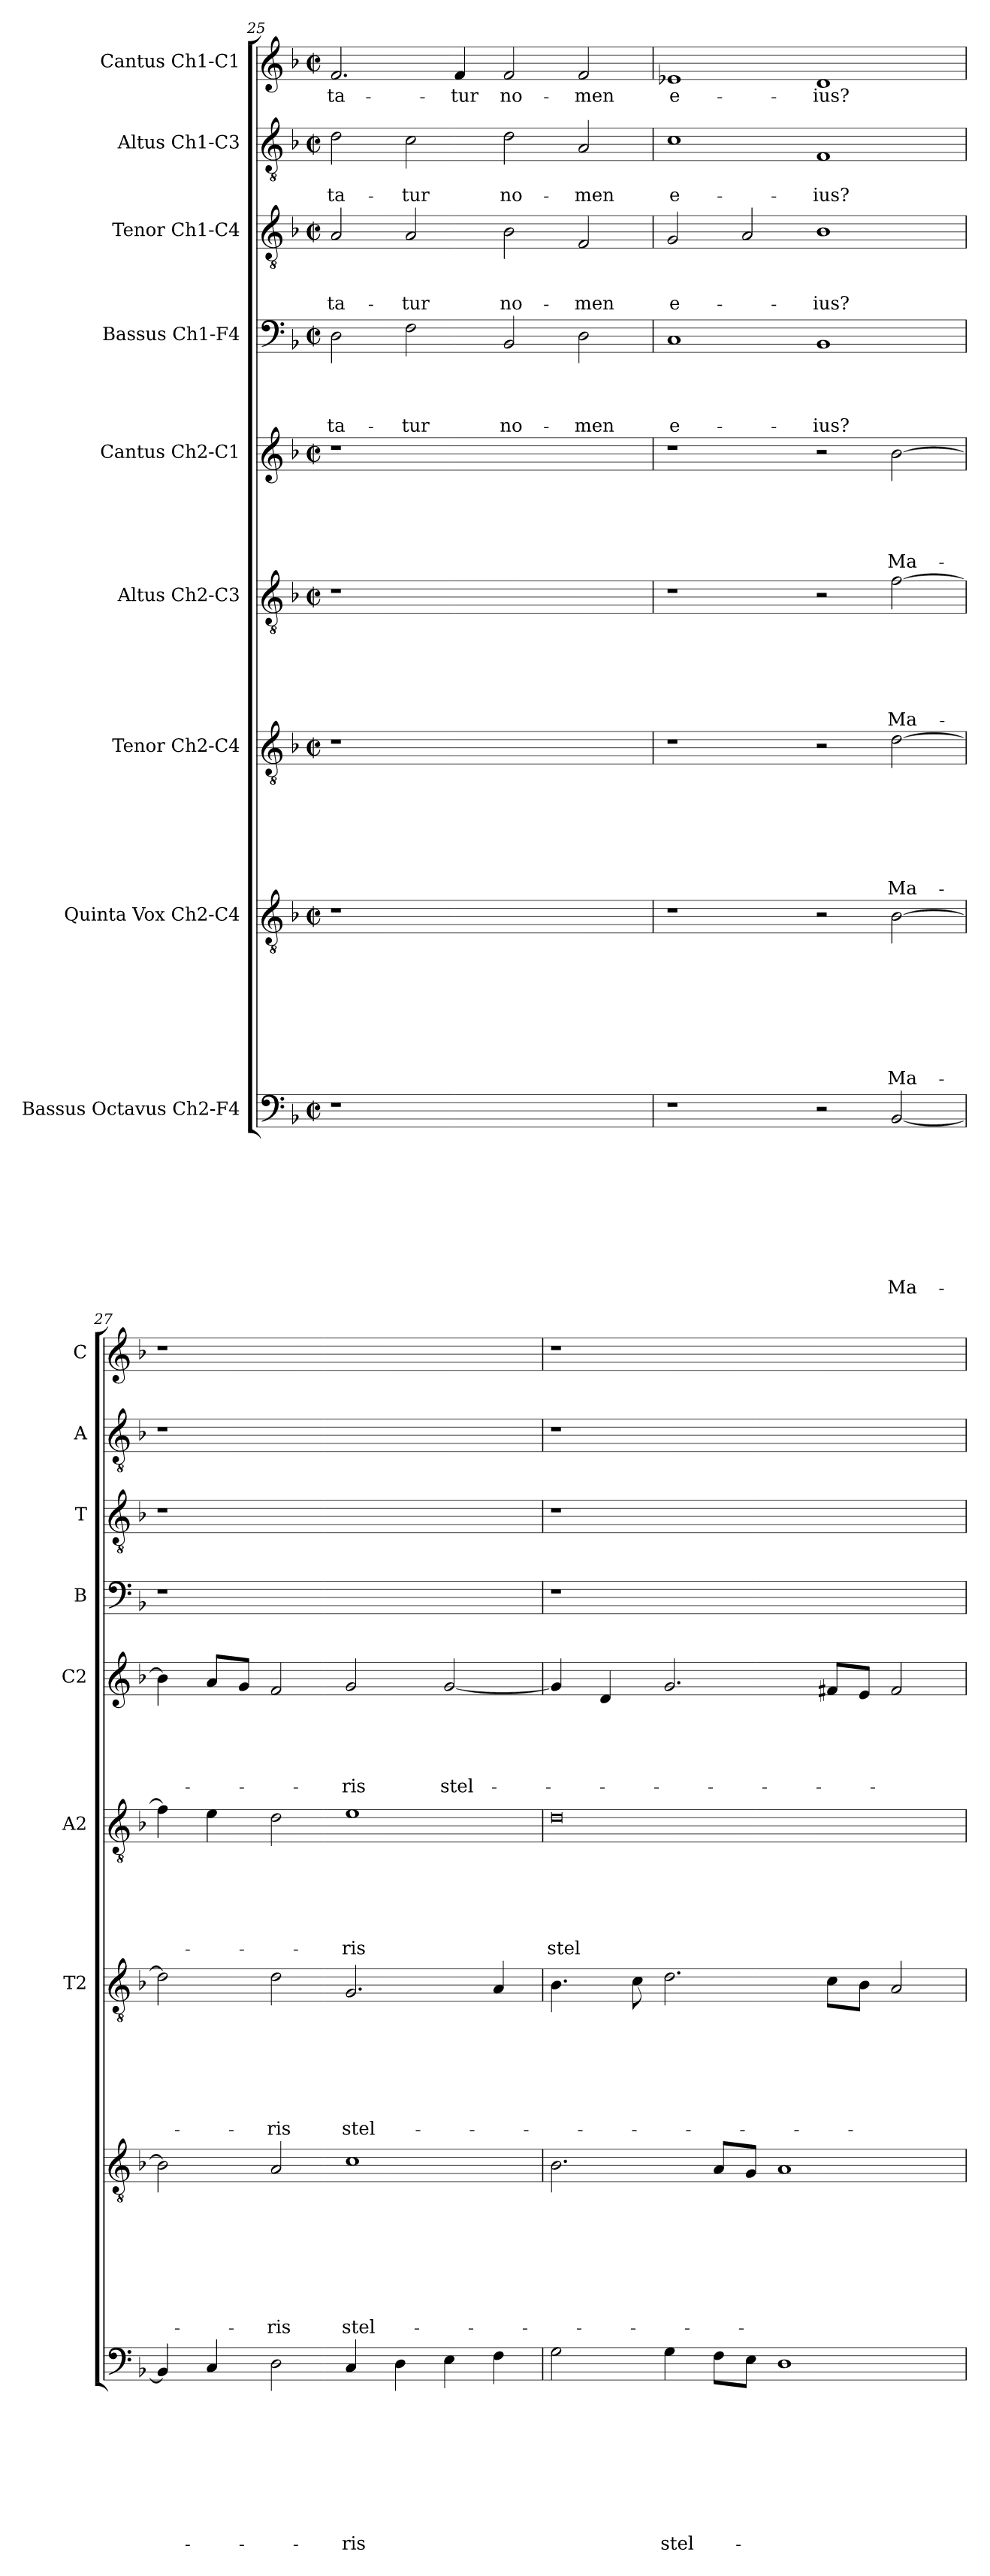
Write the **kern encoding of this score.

**kern	**text	**text	**text	**text	**text	**text	**text	**text	**text	**kern	**text	**text	**text	**text	**text	**text	**text	**text	**kern	**text	**text	**text	**text	**text	**text	**text	**kern	**text	**text	**text	**text	**text	**text	**kern	**text	**text	**text	**text	**text	**kern	**text	**text	**text	**text	**kern	**text	**text	**text	**kern	**text	**text	**kern	**text
*part9	*part9	*part9	*part9	*part9	*part9	*part9	*part9	*part9	*part9	*part8	*part8	*part8	*part8	*part8	*part8	*part8	*part8	*part8	*part7	*part7	*part7	*part7	*part7	*part7	*part7	*part7	*part6	*part6	*part6	*part6	*part6	*part6	*part6	*part5	*part5	*part5	*part5	*part5	*part5	*part4	*part4	*part4	*part4	*part4	*part3	*part3	*part3	*part3	*part2	*part2	*part2	*part1	*part1
*staff9	*staff9	*staff9	*staff9	*staff9	*staff9	*staff9	*staff9	*staff9	*staff9	*staff8	*staff8	*staff8	*staff8	*staff8	*staff8	*staff8	*staff8	*staff8	*staff7	*staff7	*staff7	*staff7	*staff7	*staff7	*staff7	*staff7	*staff6	*staff6	*staff6	*staff6	*staff6	*staff6	*staff6	*staff5	*staff5	*staff5	*staff5	*staff5	*staff5	*staff4	*staff4	*staff4	*staff4	*staff4	*staff3	*staff3	*staff3	*staff3	*staff2	*staff2	*staff2	*staff1	*staff1
*I"Bassus Octavus Ch2-F4	*	*	*	*	*	*	*	*	*	*I"Quinta Vox Ch2-C4	*	*	*	*	*	*	*	*	*I"Tenor Ch2-C4	*	*	*	*	*	*	*	*I"Altus Ch2-C3	*	*	*	*	*	*	*I"Cantus Ch2-C1	*	*	*	*	*	*I"Bassus Ch1-F4	*	*	*	*	*I"Tenor Ch1-C4	*	*	*	*I"Altus Ch1-C3	*	*	*I"Cantus Ch1-C1	*
*	*	*	*	*	*	*	*	*	*	*	*	*	*	*	*	*	*	*	*I'T2	*	*	*	*	*	*	*	*I'A2	*	*	*	*	*	*	*I'C2	*	*	*	*	*	*I'B	*	*	*	*	*I'T	*	*	*	*I'A	*	*	*I'C	*
*clefF4	*	*	*	*	*	*	*	*	*	*clefGv2	*	*	*	*	*	*	*	*	*clefGv2	*	*	*	*	*	*	*	*clefGv2	*	*	*	*	*	*	*clefG2	*	*	*	*	*	*clefF4	*	*	*	*	*clefGv2	*	*	*	*clefGv2	*	*	*clefG2	*
*k[b-]	*	*	*	*	*	*	*	*	*	*k[b-]	*	*	*	*	*	*	*	*	*k[b-]	*	*	*	*	*	*	*	*k[b-]	*	*	*	*	*	*	*k[b-]	*	*	*	*	*	*k[b-]	*	*	*	*	*k[b-]	*	*	*	*k[b-]	*	*	*k[b-]	*
*F:	*	*	*	*	*	*	*	*	*	*F:	*	*	*	*	*	*	*	*	*F:	*	*	*	*	*	*	*	*F:	*	*	*	*	*	*	*F:	*	*	*	*	*	*F:	*	*	*	*	*F:	*	*	*	*F:	*	*	*F:	*
*M2/2	*	*	*	*	*	*	*	*	*	*M2/2	*	*	*	*	*	*	*	*	*M2/2	*	*	*	*	*	*	*	*M2/2	*	*	*	*	*	*	*M2/2	*	*	*	*	*	*M2/2	*	*	*	*	*M2/2	*	*	*	*M2/2	*	*	*M2/2	*
*met(c|)	*	*	*	*	*	*	*	*	*	*met(c|)	*	*	*	*	*	*	*	*	*met(c|)	*	*	*	*	*	*	*	*met(c|)	*	*	*	*	*	*	*met(c|)	*	*	*	*	*	*met(c|)	*	*	*	*	*met(c|)	*	*	*	*met(c|)	*	*	*met(c|)	*
=25	=25	=25	=25	=25	=25	=25	=25	=25	=25	=25	=25	=25	=25	=25	=25	=25	=25	=25	=25	=25	=25	=25	=25	=25	=25	=25	=25	=25	=25	=25	=25	=25	=25	=25	=25	=25	=25	=25	=25	=25	=25	=25	=25	=25	=25	=25	=25	=25	=25	=25	=25	=25	=25
!	!	!	!	!	!	!	!	!	!	!	!	!	!	!	!	!	!	!	!	!	!	!	!	!	!	!	!	!	!	!	!	!	!	!	!	!	!	!	!	!	!	!	!	!LO:LY:b	!	!	!	!LO:LY:b	!	!	!LO:LY:b	!	!LO:LY:b
1r	.	.	.	.	.	.	.	.	.	1r	.	.	.	.	.	.	.	.	1r	.	.	.	.	.	.	.	1r	.	.	.	.	.	.	1r	.	.	.	.	.	2D\	.	.	.	-ta-	2A/	.	.	-ta-	2d\	.	-ta-	2.f/	-ta-
!	!	!	!	!	!	!	!	!	!	!	!	!	!	!	!	!	!	!	!	!	!	!	!	!	!	!	!	!	!	!	!	!	!	!	!	!	!	!	!	!	!	!	!	!LO:LY:b	!	!	!	!LO:LY:b	!	!	!LO:LY:b	!	!
.	.	.	.	.	.	.	.	.	.	.	.	.	.	.	.	.	.	.	.	.	.	.	.	.	.	.	.	.	.	.	.	.	.	.	.	.	.	.	.	2F\	.	.	.	-tur	2A/	.	.	-tur	2c\	.	-tur	.	.
!	!	!	!	!	!	!	!	!	!	!	!	!	!	!	!	!	!	!	!	!	!	!	!	!	!	!	!	!	!	!	!	!	!	!	!	!	!	!	!	!	!	!	!	!	!	!	!	!	!	!	!	!	!LO:LY:b
.	.	.	.	.	.	.	.	.	.	.	.	.	.	.	.	.	.	.	.	.	.	.	.	.	.	.	.	.	.	.	.	.	.	.	.	.	.	.	.	.	.	.	.	.	.	.	.	.	.	.	.	4f/	-tur
!	!	!	!	!	!	!	!	!	!	!	!	!	!	!	!	!	!	!	!	!	!	!	!	!	!	!	!	!	!	!	!	!	!	!	!	!	!	!	!	!	!	!	!	!LO:LY:b	!	!	!	!LO:LY:b	!	!	!LO:LY:b	!	!LO:LY:b
1ryy	.	.	.	.	.	.	.	.	.	1ryy	.	.	.	.	.	.	.	.	1ryy	.	.	.	.	.	.	.	1ryy	.	.	.	.	.	.	1ryy	.	.	.	.	.	2BB-/	.	.	.	no-	2B-\	.	.	no-	2d\	.	no-	2f/	no-
!	!	!	!	!	!	!	!	!	!	!	!	!	!	!	!	!	!	!	!	!	!	!	!	!	!	!	!	!	!	!	!	!	!	!	!	!	!	!	!	!	!	!	!	!LO:LY:b	!	!	!	!LO:LY:b	!	!	!LO:LY:b	!	!LO:LY:b
.	.	.	.	.	.	.	.	.	.	.	.	.	.	.	.	.	.	.	.	.	.	.	.	.	.	.	.	.	.	.	.	.	.	.	.	.	.	.	.	2D\	.	.	.	-men	2F/	.	.	-men	2A/	.	-men	2f/	-men
!!LO:LB:g=z
=26	=26	=26	=26	=26	=26	=26	=26	=26	=26	=26	=26	=26	=26	=26	=26	=26	=26	=26	=26	=26	=26	=26	=26	=26	=26	=26	=26	=26	=26	=26	=26	=26	=26	=26	=26	=26	=26	=26	=26	=26	=26	=26	=26	=26	=26	=26	=26	=26	=26	=26	=26	=26	=26
!	!	!	!	!	!	!	!	!	!	!	!	!	!	!	!	!	!	!	!	!	!	!	!	!	!	!	!	!	!	!	!	!	!	!	!	!	!	!	!	!	!	!	!	!LO:LY:b	!	!	!	!LO:LY:b	!	!	!LO:LY:b	!	!LO:LY:b
1r	.	.	.	.	.	.	.	.	.	1r	.	.	.	.	.	.	.	.	1r	.	.	.	.	.	.	.	1r	.	.	.	.	.	.	1r	.	.	.	.	.	1C	.	.	.	e-	2G/	.	.	e-	1c	.	e-	1e-X	e-
.	.	.	.	.	.	.	.	.	.	.	.	.	.	.	.	.	.	.	.	.	.	.	.	.	.	.	.	.	.	.	.	.	.	.	.	.	.	.	.	.	.	.	.	.	2A/	.	.	.	.	.	.	.	.
!	!	!	!	!	!	!	!	!	!	!	!	!	!	!	!	!	!	!	!	!	!	!	!	!	!	!	!	!	!	!	!	!	!	!	!	!	!	!	!	!	!	!	!	!LO:LY:b	!	!	!	!LO:LY:b	!	!	!LO:LY:b	!	!LO:LY:b
2r	.	.	.	.	.	.	.	.	.	2r	.	.	.	.	.	.	.	.	2r	.	.	.	.	.	.	.	2r	.	.	.	.	.	.	2r	.	.	.	.	.	1BB-	.	.	.	-ius?	1B-	.	.	-ius?	1F	.	-ius?	1d	-ius?
!	!	!	!	!	!	!	!	!	!LO:LY:b	!	!	!	!	!	!	!	!	!LO:LY:b	!	!	!	!	!	!	!	!LO:LY:b	!	!	!	!	!	!	!LO:LY:b	!	!	!	!	!	!LO:LY:b	!	!	!	!	!	!	!	!	!	!	!	!	!	!
[2BB-/	.	.	.	.	.	.	.	.	Ma-	[2B-\	.	.	.	.	.	.	.	Ma-	[2d\	.	.	.	.	.	.	Ma-	[2f\	.	.	.	.	.	Ma-	[2b-\	.	.	.	.	Ma-	.	.	.	.	.	.	.	.	.	.	.	.	.	.
=27	=27	=27	=27	=27	=27	=27	=27	=27	=27	=27	=27	=27	=27	=27	=27	=27	=27	=27	=27	=27	=27	=27	=27	=27	=27	=27	=27	=27	=27	=27	=27	=27	=27	=27	=27	=27	=27	=27	=27	=27	=27	=27	=27	=27	=27	=27	=27	=27	=27	=27	=27	=27	=27
4BB-/]	.	.	.	.	.	.	.	.	.	2B-\]	.	.	.	.	.	.	.	.	2d\]	.	.	.	.	.	.	.	4f\]	.	.	.	.	.	.	4b-\]	.	.	.	.	.	1r	.	.	.	.	1r	.	.	.	1r	.	.	1r	.
4C/	.	.	.	.	.	.	.	.	.	.	.	.	.	.	.	.	.	.	.	.	.	.	.	.	.	.	4e\	.	.	.	.	.	.	8a/L	.	.	.	.	.	.	.	.	.	.	.	.	.	.	.	.	.	.	.
.	.	.	.	.	.	.	.	.	.	.	.	.	.	.	.	.	.	.	.	.	.	.	.	.	.	.	.	.	.	.	.	.	.	8g/J	.	.	.	.	.	.	.	.	.	.	.	.	.	.	.	.	.	.	.
!	!	!	!	!	!	!	!	!	!	!	!	!	!	!	!	!	!	!LO:LY:b	!	!	!	!	!	!	!	!LO:LY:b	!	!	!	!	!	!	!	!	!	!	!	!	!	!	!	!	!	!	!	!	!	!	!	!	!	!	!
2D\	.	.	.	.	.	.	.	.	.	2A/	.	.	.	.	.	.	.	-ris	2d\	.	.	.	.	.	.	-ris	2d\	.	.	.	.	.	.	2f/	.	.	.	.	.	.	.	.	.	.	.	.	.	.	.	.	.	.	.
!	!	!	!	!	!	!	!	!	!LO:LY:b	!	!	!	!	!	!	!	!	!LO:LY:b	!	!	!	!	!	!	!	!LO:LY:b	!	!	!	!	!	!	!LO:LY:b	!	!	!	!	!	!LO:LY:b	!	!	!	!	!	!	!	!	!	!	!	!	!	!
4C/	.	.	.	.	.	.	.	.	-ris	1c	.	.	.	.	.	.	.	stel-	2.G/	.	.	.	.	.	.	stel-	1e	.	.	.	.	.	-ris	2g/	.	.	.	.	-ris	1ryy	.	.	.	.	1ryy	.	.	.	1ryy	.	.	1ryy	.
4D\	.	.	.	.	.	.	.	.	.	.	.	.	.	.	.	.	.	.	.	.	.	.	.	.	.	.	.	.	.	.	.	.	.	.	.	.	.	.	.	.	.	.	.	.	.	.	.	.	.	.	.	.	.
!	!	!	!	!	!	!	!	!	!	!	!	!	!	!	!	!	!	!	!	!	!	!	!	!	!	!	!	!	!	!	!	!	!	!	!	!	!	!	!LO:LY:b	!	!	!	!	!	!	!	!	!	!	!	!	!	!
4E\	.	.	.	.	.	.	.	.	.	.	.	.	.	.	.	.	.	.	.	.	.	.	.	.	.	.	.	.	.	.	.	.	.	[2g/	.	.	.	.	stel-	.	.	.	.	.	.	.	.	.	.	.	.	.	.
4F\	.	.	.	.	.	.	.	.	.	.	.	.	.	.	.	.	.	.	4A/	.	.	.	.	.	.	.	.	.	.	.	.	.	.	.	.	.	.	.	.	.	.	.	.	.	.	.	.	.	.	.	.	.	.
=28	=28	=28	=28	=28	=28	=28	=28	=28	=28	=28	=28	=28	=28	=28	=28	=28	=28	=28	=28	=28	=28	=28	=28	=28	=28	=28	=28	=28	=28	=28	=28	=28	=28	=28	=28	=28	=28	=28	=28	=28	=28	=28	=28	=28	=28	=28	=28	=28	=28	=28	=28	=28	=28
!	!	!	!	!	!	!	!	!	!	!	!	!	!	!	!	!	!	!	!	!	!	!	!	!	!	!	!	!	!	!	!	!	!LO:LY:b	!	!	!	!	!	!	!	!	!	!	!	!	!	!	!	!	!	!	!	!
2G\	.	.	.	.	.	.	.	.	.	2.B-\	.	.	.	.	.	.	.	.	4.B-\	.	.	.	.	.	.	.	0d	.	.	.	.	.	stel-	4g/]	.	.	.	.	.	1r	.	.	.	.	1r	.	.	.	1r	.	.	1r	.
.	.	.	.	.	.	.	.	.	.	.	.	.	.	.	.	.	.	.	.	.	.	.	.	.	.	.	.	.	.	.	.	.	.	4d/	.	.	.	.	.	.	.	.	.	.	.	.	.	.	.	.	.	.	.
.	.	.	.	.	.	.	.	.	.	.	.	.	.	.	.	.	.	.	8c\	.	.	.	.	.	.	.	.	.	.	.	.	.	.	.	.	.	.	.	.	.	.	.	.	.	.	.	.	.	.	.	.	.	.
!	!	!	!	!	!	!	!	!	!LO:LY:b	!	!	!	!	!	!	!	!	!	!	!	!	!	!	!	!	!	!	!	!	!	!	!	!	!	!	!	!	!	!	!	!	!	!	!	!	!	!	!	!	!	!	!	!
4G\	.	.	.	.	.	.	.	.	stel-	.	.	.	.	.	.	.	.	.	2.d\	.	.	.	.	.	.	.	.	.	.	.	.	.	.	2.g/	.	.	.	.	.	.	.	.	.	.	.	.	.	.	.	.	.	.	.
8F\L	.	.	.	.	.	.	.	.	.	8A/L	.	.	.	.	.	.	.	.	.	.	.	.	.	.	.	.	.	.	.	.	.	.	.	.	.	.	.	.	.	.	.	.	.	.	.	.	.	.	.	.	.	.	.
8E\J	.	.	.	.	.	.	.	.	.	8G/J	.	.	.	.	.	.	.	.	.	.	.	.	.	.	.	.	.	.	.	.	.	.	.	.	.	.	.	.	.	.	.	.	.	.	.	.	.	.	.	.	.	.	.
1D	.	.	.	.	.	.	.	.	.	1A	.	.	.	.	.	.	.	.	.	.	.	.	.	.	.	.	.	.	.	.	.	.	.	.	.	.	.	.	.	1ryy	.	.	.	.	1ryy	.	.	.	1ryy	.	.	1ryy	.
.	.	.	.	.	.	.	.	.	.	.	.	.	.	.	.	.	.	.	8c\L	.	.	.	.	.	.	.	.	.	.	.	.	.	.	8f#X/L	.	.	.	.	.	.	.	.	.	.	.	.	.	.	.	.	.	.	.
.	.	.	.	.	.	.	.	.	.	.	.	.	.	.	.	.	.	.	8B-\J	.	.	.	.	.	.	.	.	.	.	.	.	.	.	8e/J	.	.	.	.	.	.	.	.	.	.	.	.	.	.	.	.	.	.	.
.	.	.	.	.	.	.	.	.	.	.	.	.	.	.	.	.	.	.	2A/	.	.	.	.	.	.	.	.	.	.	.	.	.	.	2f#/	.	.	.	.	.	.	.	.	.	.	.	.	.	.	.	.	.	.	.
=	=	=	=	=	=	=	=	=	=	=	=	=	=	=	=	=	=	=	=	=	=	=	=	=	=	=	=	=	=	=	=	=	=	=	=	=	=	=	=	=	=	=	=	=	=	=	=	=	=	=	=	=	=
*-	*-	*-	*-	*-	*-	*-	*-	*-	*-	*-	*-	*-	*-	*-	*-	*-	*-	*-	*-	*-	*-	*-	*-	*-	*-	*-	*-	*-	*-	*-	*-	*-	*-	*-	*-	*-	*-	*-	*-	*-	*-	*-	*-	*-	*-	*-	*-	*-	*-	*-	*-	*-	*-
